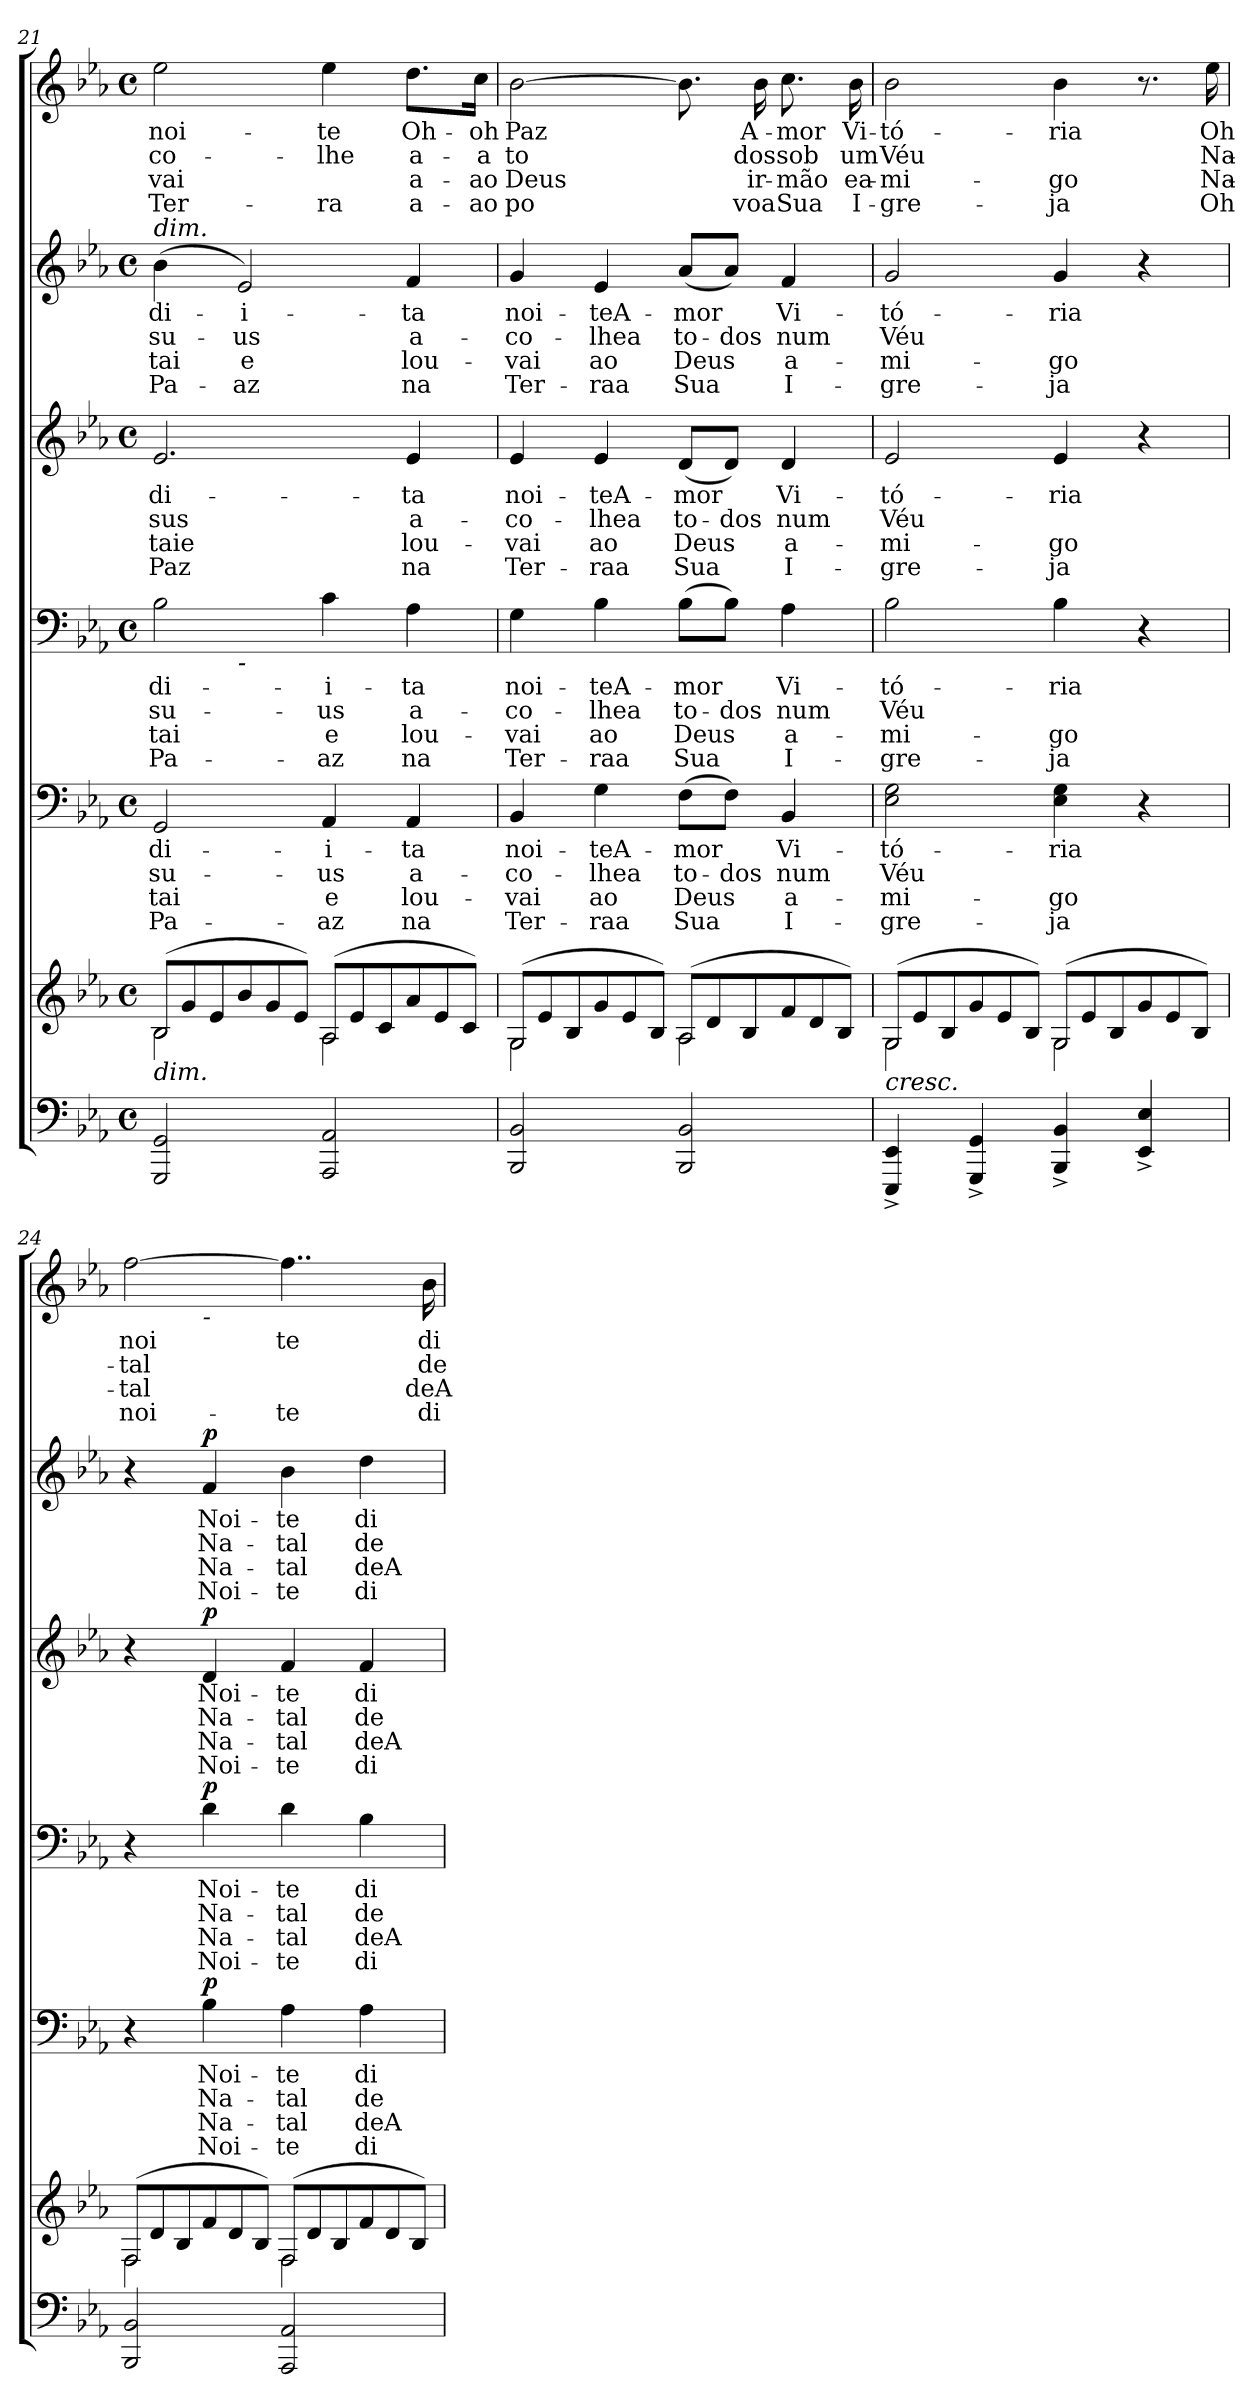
**kern	**kern	**kern	**text	**text	**text	**text	**dynam	**kern	**text	**text	**text	**text	**dynam	**kern	**text	**text	**text	**text	**dynam	**kern	**text	**text	**text	**text	**dynam	**kern	**text	**text	**text	**text
*part6	*part6	*part5	*part5	*part5	*part5	*part5	*part5	*part4	*part4	*part4	*part4	*part4	*part4	*part3	*part3	*part3	*part3	*part3	*part3	*part2	*part2	*part2	*part2	*part2	*part2	*part1	*part1	*part1	*part1	*part1
*staff7	*staff6	*staff5	*staff5	*staff5	*staff5	*staff5	*staff5	*staff4	*staff4	*staff4	*staff4	*staff4	*staff4	*staff3	*staff3	*staff3	*staff3	*staff3	*staff3	*staff2	*staff2	*staff2	*staff2	*staff2	*staff2	*staff1	*staff1	*staff1	*staff1	*staff1
!!LO:LB:g=z
*clefF4	*clefG2	*clefF4	*	*	*	*	*	*clefF4	*	*	*	*	*	*clefG2	*	*	*	*	*	*clefG2	*	*	*	*	*	*clefG2	*	*	*	*
*k[b-e-a-]	*k[b-e-a-]	*k[b-e-a-]	*	*	*	*	*	*k[b-e-a-]	*	*	*	*	*	*k[b-e-a-]	*	*	*	*	*	*k[b-e-a-]	*	*	*	*	*	*k[b-e-a-]	*	*	*	*
*E-:	*E-:	*E-:	*	*	*	*	*	*E-:	*	*	*	*	*	*E-:	*	*	*	*	*	*E-:	*	*	*	*	*	*E-:	*	*	*	*
*M4/4	*M4/4	*M4/4	*	*	*	*	*	*M4/4	*	*	*	*	*	*M4/4	*	*	*	*	*	*M4/4	*	*	*	*	*	*M4/4	*	*	*	*
*met(c)	*met(c)	*met(c)	*	*	*	*	*	*met(c)	*	*	*	*	*	*met(c)	*	*	*	*	*	*met(c)	*	*	*	*	*	*met(c)	*	*	*	*
*	*Xtuplet	*	*	*	*	*	*	*	*	*	*	*	*	*	*	*	*	*	*	*	*	*	*	*	*	*	*	*	*	*
=21	=21	=21	=21	=21	=21	=21	=21	=21	=21	=21	=21	=21	=21	=21	=21	=21	=21	=21	=21	=21	=21	=21	=21	=21	=21	=21	=21	=21	=21	=21
*	*^	*	*	*	*	*	*	*	*	*	*	*	*	*	*	*	*	*	*	*	*	*	*	*	*	*	*	*	*	*
!	!	!	!	!	!	!	!	!	!	!	!	!	!	!	!	!	!	!	!	!	!LO:TX:a:i:t=dim.	!	!	!	!	!	!	!	!	!	!
!	!	!	!	!	!	!	!	!	!LO:TX:b:i:t=dim.	!	!	!	!	!	!	!	!	!	!	!	!	!	!	!	!	!	!	!	!	!	!
!	!LO:TX:b:i:t=dim.	!	!	!	!	!	!	!	!	!	!	!	!	!	!	!	!	!	!	!	!	!	!	!	!	!	!	!	!	!	!
!	!LO:N:head=open	!LO:N:head=open	!	!	!	!	!	!	!	!	!	!	!	!	!	!	!	!	!	!	!	!	!	!	!	!	!	!	!	!	!
*	*	*	*	*	*	*	*	*	*^	*	*	*	*	*	*	*	*	*	*	*	*	*	*	*	*	*	*	*	*	*	*
2GGG/ 2GG/	(12B-/L	4B-\	2GG/	-di-	-su-	-tai	-Pa-	.	2B-\	4ryy	-di-	-su-	-tai	-Pa-	.	2.e-/	-di-	-sus	-taie	-Paz	.	(4b-\	-di-	-su-	-tai	-Pa-	.	2ee-\	noi-	-co-	-vai	Ter-
.	12g/	.	.	.	.	.	.	.	.	.	.	.	.	.	.	.	.	.	.	.	.	.	.	.	.	.	.	.	.	.	.	.
.	12e-/	.	.	.	.	.	.	.	.	.	.	.	.	.	.	.	.	.	.	.	.	.	.	.	.	.	.	.	.	.	.	.
!	!	!	!	!	!	!	!	!	!	!LO:TX:b:i:t=-	!	!	!	!	!	!	!	!	!	!	!	!	!	!	!	!	!	!	!	!	!	!
.	12b-/	4ryy	.	.	.	.	.	.	.	2.ryy	.	.	.	.	.	.	.	.	.	.	.	2e-/)	-i-	-us	e	-az	.	.	.	.	.	.
.	12g/	.	.	.	.	.	.	.	.	.	.	.	.	.	.	.	.	.	.	.	.	.	.	.	.	.	.	.	.	.	.	.
.	12e-/J)	.	.	.	.	.	.	.	.	.	.	.	.	.	.	.	.	.	.	.	.	.	.	.	.	.	.	.	.	.	.	.
!	!LO:N:head=open	!LO:N:head=open	!	!	!	!	!	!	!	!	!	!	!	!	!	!	!	!	!	!	!	!	!	!	!	!	!	!	!	!	!	!
2AAA-/ 2AA-/	(12A-/L	4A-\	4AA-/	-i-	-us	e	-az	.	4c\	.	-i-	-us	e	-az	.	.	.	.	.	.	.	.	.	.	.	.	.	4ee-\	-te	-lhe	.	-ra
.	12e-/	.	.	.	.	.	.	.	.	.	.	.	.	.	.	.	.	.	.	.	.	.	.	.	.	.	.	.	.	.	.	.
.	12c/	.	.	.	.	.	.	.	.	.	.	.	.	.	.	.	.	.	.	.	.	.	.	.	.	.	.	.	.	.	.	.
.	12a-/	4ryy	4AA-/	-ta	a-	lou-	na	.	4A-\	.	-ta	a-	lou-	na	.	4e-/	-ta	a-	lou-	na	.	4f/	-ta	a-	lou-	na	.	8.dd\L	Oh-	a-	a-	a-
.	12e-/	.	.	.	.	.	.	.	.	.	.	.	.	.	.	.	.	.	.	.	.	.	.	.	.	.	.	.	.	.	.	.
.	12c/J)	.	.	.	.	.	.	.	.	.	.	.	.	.	.	.	.	.	.	.	.	.	.	.	.	.	.	.	.	.	.	.
.	.	.	.	.	.	.	.	.	.	.	.	.	.	.	.	.	.	.	.	.	.	.	.	.	.	.	.	16cc\Jk	-oh	-a	-ao	-ao
=22	=22	=22	=22	=22	=22	=22	=22	=22	=22	=22	=22	=22	=22	=22	=22	=22	=22	=22	=22	=22	=22	=22	=22	=22	=22	=22	=22	=22	=22	=22	=22	=22
!	!LO:N:head=open	!LO:N:head=open	!	!	!	!	!	!	!	!	!	!	!	!	!	!	!	!	!	!	!	!	!	!	!	!	!	!	!	!	!	!
*	*	*	*	*	*	*	*	*	*v	*v	*	*	*	*	*	*	*	*	*	*	*	*	*	*	*	*	*	*	*	*	*	*
2BBB-/ 2BB-/	(12G/L	4G\	4BB-/	noi-	-co-	-vai	Ter-	.	4G\	noi-	-co-	-vai	Ter-	.	4e-/	noi-	-co-	-vai	Ter-	.	4g/	noi-	-co-	-vai	Ter-	.	[2b-\	Paz	to	Deus	po
.	12e-/	.	.	.	.	.	.	.	.	.	.	.	.	.	.	.	.	.	.	.	.	.	.	.	.	.	.	.	.	.	.
.	12B-/	.	.	.	.	.	.	.	.	.	.	.	.	.	.	.	.	.	.	.	.	.	.	.	.	.	.	.	.	.	.
.	12g/	4ryy	4G\	-teA-	-lhea	ao	-raa	.	4B-\	-teA-	-lhea	ao	-raa	.	4e-/	-teA-	-lhea	ao	-raa	.	4e-/	-teA-	-lhea	ao	-raa	.	.	.	.	.	.
.	12e-/	.	.	.	.	.	.	.	.	.	.	.	.	.	.	.	.	.	.	.	.	.	.	.	.	.	.	.	.	.	.
.	12B-/J)	.	.	.	.	.	.	.	.	.	.	.	.	.	.	.	.	.	.	.	.	.	.	.	.	.	.	.	.	.	.
!	!LO:N:head=open	!LO:N:head=open	!	!	!	!	!	!	!	!	!	!	!	!	!	!	!	!	!	!	!	!	!	!	!	!	!	!	!	!	!
2BBB-/ 2BB-/	(12A-/L	4A-\	(8F\L	-mor	to-	Deus	Sua	.	(8B-\L	-mor	to-	Deus	Sua	.	(8d/L	-mor	to-	Deus	Sua	.	(8a-/L	-mor	to-	Deus	Sua	.	8.b-\]	.	.	.	.
.	12d/	.	.	.	.	.	.	.	.	.	.	.	.	.	.	.	.	.	.	.	.	.	.	.	.	.	.	.	.	.	.
.	.	.	8F\J)	.	-dos	.	.	.	8B-\J)	.	-dos	.	.	.	8d/J)	.	-dos	.	.	.	8a-/J)	.	-dos	.	.	.	.	.	.	.	.
.	12B-/	.	.	.	.	.	.	.	.	.	.	.	.	.	.	.	.	.	.	.	.	.	.	.	.	.	.	.	.	.	.
.	.	.	.	.	.	.	.	.	.	.	.	.	.	.	.	.	.	.	.	.	.	.	.	.	.	.	16b-\	A-	dos	ir-	voa
.	12f/	4ryy	4BB-/	Vi-	num	a-	I-	.	4A-\	Vi-	num	a-	I-	.	4d/	Vi-	num	a-	I-	.	4f/	Vi-	num	a-	I-	.	8.cc\	-mor	sob	-mão	Sua
.	12d/	.	.	.	.	.	.	.	.	.	.	.	.	.	.	.	.	.	.	.	.	.	.	.	.	.	.	.	.	.	.
.	12B-/J)	.	.	.	.	.	.	.	.	.	.	.	.	.	.	.	.	.	.	.	.	.	.	.	.	.	.	.	.	.	.
.	.	.	.	.	.	.	.	.	.	.	.	.	.	.	.	.	.	.	.	.	.	.	.	.	.	.	16b-\	Vi-	um	ea-	I-
=23	=23	=23	=23	=23	=23	=23	=23	=23	=23	=23	=23	=23	=23	=23	=23	=23	=23	=23	=23	=23	=23	=23	=23	=23	=23	=23	=23	=23	=23	=23	=23
!	!LO:TX:b:i:t=cresc.	!	!	!	!	!	!	!	!	!	!	!	!	!	!	!	!	!	!	!	!	!	!	!	!	!	!	!	!	!	!
!	!LO:N:head=open	!LO:N:head=open	!	!	!	!	!	!	!	!	!	!	!	!	!	!	!	!	!	!	!	!	!	!	!	!	!	!	!	!	!
4EEE-/^< 4EE-/^<	(12G/L	4G\	2E-\ 2G\	-tó-	Véu	-mi-	-gre-	.	2B-\	-tó-	Véu	-mi-	-gre-	.	2e-/	-tó-	Véu	-mi-	-gre-	.	2g/	-tó-	Véu	-mi-	-gre-	.	2b-\	-tó-	Véu	-mi-	-gre-
.	12e-/	.	.	.	.	.	.	.	.	.	.	.	.	.	.	.	.	.	.	.	.	.	.	.	.	.	.	.	.	.	.
.	12B-/	.	.	.	.	.	.	.	.	.	.	.	.	.	.	.	.	.	.	.	.	.	.	.	.	.	.	.	.	.	.
4GGG/^< 4GG/^<	12g/	4ryy	.	.	.	.	.	.	.	.	.	.	.	.	.	.	.	.	.	.	.	.	.	.	.	.	.	.	.	.	.
.	12e-/	.	.	.	.	.	.	.	.	.	.	.	.	.	.	.	.	.	.	.	.	.	.	.	.	.	.	.	.	.	.
.	12B-/J)	.	.	.	.	.	.	.	.	.	.	.	.	.	.	.	.	.	.	.	.	.	.	.	.	.	.	.	.	.	.
!	!LO:N:head=open	!LO:N:head=open	!	!	!	!	!	!	!	!	!	!	!	!	!	!	!	!	!	!	!	!	!	!	!	!	!	!	!	!	!
4BBB-/^< 4BB-/^<	(12G/L	4G\	4E-\ 4G\	-ria	.	-go	-ja	.	4B-\	-ria	.	-go	-ja	.	4e-/	-ria	.	-go	-ja	.	4g/	-ria	.	-go	-ja	.	4b-\	-ria	.	-go	-ja
.	12e-/	.	.	.	.	.	.	.	.	.	.	.	.	.	.	.	.	.	.	.	.	.	.	.	.	.	.	.	.	.	.
.	12B-/	.	.	.	.	.	.	.	.	.	.	.	.	.	.	.	.	.	.	.	.	.	.	.	.	.	.	.	.	.	.
4EE-/^< 4E-/^<	12g/	4ryy	4r	.	.	.	.	.	4r	.	.	.	.	.	4r	.	.	.	.	.	4r	.	.	.	.	.	8.r	.	.	.	.
.	12e-/	.	.	.	.	.	.	.	.	.	.	.	.	.	.	.	.	.	.	.	.	.	.	.	.	.	.	.	.	.	.
.	12B-/J)	.	.	.	.	.	.	.	.	.	.	.	.	.	.	.	.	.	.	.	.	.	.	.	.	.	.	.	.	.	.
.	.	.	.	.	.	.	.	.	.	.	.	.	.	.	.	.	.	.	.	.	.	.	.	.	.	.	16ee-\	Oh	Na-	Na-	Oh
=24	=24	=24	=24	=24	=24	=24	=24	=24	=24	=24	=24	=24	=24	=24	=24	=24	=24	=24	=24	=24	=24	=24	=24	=24	=24	=24	=24	=24	=24	=24	=24
!	!LO:N:head=open	!LO:N:head=open	!	!	!	!	!	!	!	!	!	!	!	!	!	!	!	!	!	!	!	!	!	!	!	!	!	!	!	!	!
*	*	*	*	*	*	*	*	*	*	*	*	*	*	*	*	*	*	*	*	*	*	*	*	*	*	*	*^	*	*	*	*
2BBB-/ 2BB-/	(12F/L	4F\	4r	.	.	.	.	.	4r	.	.	.	.	.	4r	.	.	.	.	.	4r	.	.	.	.	.	[2ff\	4ryy	noi	-tal	-tal	noi-
.	12d/	.	.	.	.	.	.	.	.	.	.	.	.	.	.	.	.	.	.	.	.	.	.	.	.	.	.	.	.	.	.	.
.	12B-/	.	.	.	.	.	.	.	.	.	.	.	.	.	.	.	.	.	.	.	.	.	.	.	.	.	.	.	.	.	.	.
!	!	!	!	!	!	!	!	!	!	!	!	!	!	!	!	!	!	!	!	!	!	!	!	!	!	!	!	!LO:TX:b:i:t=-	!	!	!	!
!	!	!	!	!	!	!	!	!LO:DY:a	!	!	!	!	!	!LO:DY:a	!	!	!	!	!	!LO:DY:b	!	!	!	!	!	!LO:DY:b	!	!	!	!	!	!
.	12f/	4ryy	4B-\	Noi-	Na-	Na-	Noi-	p	4d\	Noi-	Na-	Na-	Noi-	p	4d/	Noi-	Na-	Na-	Noi-	p	4f/	Noi-	Na-	Na-	Noi-	p	.	2.ryy	.	.	.	.
.	12d/	.	.	.	.	.	.	.	.	.	.	.	.	.	.	.	.	.	.	.	.	.	.	.	.	.	.	.	.	.	.	.
.	12B-/J)	.	.	.	.	.	.	.	.	.	.	.	.	.	.	.	.	.	.	.	.	.	.	.	.	.	.	.	.	.	.	.
!	!LO:N:head=open	!LO:N:head=open	!	!	!	!	!	!	!	!	!	!	!	!	!	!	!	!	!	!	!	!	!	!	!	!	!	!	!	!	!	!
2AAA-/ 2AA-/	(12F/L	4F\	4A-\	-te	-tal	-tal	-te	.	4d\	-te	-tal	-tal	-te	.	4f/	-te	-tal	-tal	-te	.	4b-\	-te	-tal	-tal	-te	.	4..ff\]	.	te	.	.	-te
.	12d/	.	.	.	.	.	.	.	.	.	.	.	.	.	.	.	.	.	.	.	.	.	.	.	.	.	.	.	.	.	.	.
.	12B-/	.	.	.	.	.	.	.	.	.	.	.	.	.	.	.	.	.	.	.	.	.	.	.	.	.	.	.	.	.	.	.
.	12f/	4ryy	4A-\	di-	de	deA-	di-	.	4B-\	di-	de	deA-	di-	.	4f/	di-	de	deA-	di-	.	4dd\	di-	de	deA-	di-	.	.	.	.	.	.	.
.	12d/	.	.	.	.	.	.	.	.	.	.	.	.	.	.	.	.	.	.	.	.	.	.	.	.	.	.	.	.	.	.	.
.	12B-/J)	.	.	.	.	.	.	.	.	.	.	.	.	.	.	.	.	.	.	.	.	.	.	.	.	.	.	.	.	.	.	.
.	.	.	.	.	.	.	.	.	.	.	.	.	.	.	.	.	.	.	.	.	.	.	.	.	.	.	16b-\	.	di-	de	deA-	di-
*	*v	*v	*	*	*	*	*	*	*	*	*	*	*	*	*	*	*	*	*	*	*	*	*	*	*	*	*v	*v	*	*	*	*
=	=	=	=	=	=	=	=	=	=	=	=	=	=	=	=	=	=	=	=	=	=	=	=	=	=	=	=	=	=	=
*-	*-	*-	*-	*-	*-	*-	*-	*-	*-	*-	*-	*-	*-	*-	*-	*-	*-	*-	*-	*-	*-	*-	*-	*-	*-	*-	*-	*-	*-	*-
